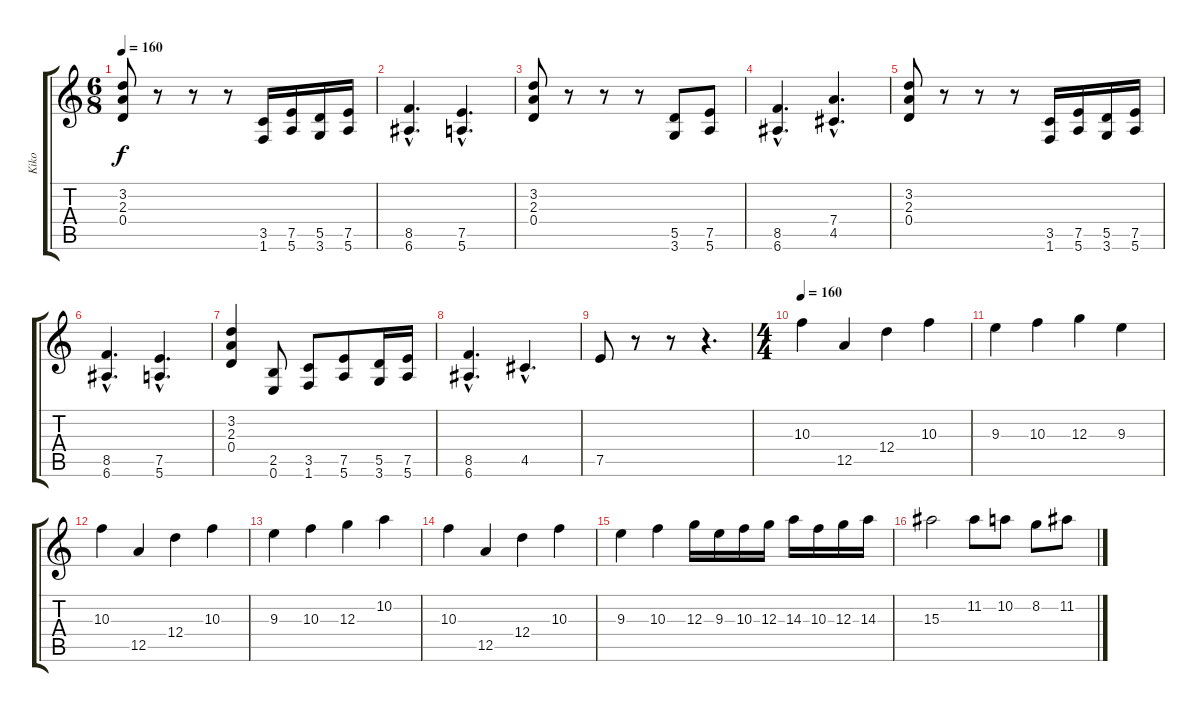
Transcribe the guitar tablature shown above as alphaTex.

\track ("Kiko" "Kiko") {instrument distortionguitar}
\staff {score tabs}
\tuning (E4 B3 G3 D3 A2 E2) {hide}
\ts (6 8)
\tempo 160
\tempo 100
\tempo 77
\tempo 160
\clef g2
\ks c
(3.2 2.3 0.4).8{dy f instrument distortionguitar} r.8 r.8 r.8 (3.5 1.6).16 (7.5 5.6).16 (5.5 3.6).16 (7.5 5.6).16 |
(8.5{hac} 6.6{hac}).4{d} (7.5{hac} 5.6{hac}).4{d} |
(3.2 2.3 0.4).8 r.8 r.8 r.8 (5.5 3.6).8 (7.5 5.6).8 |
(8.5{hac} 6.6{hac}).4{d} (7.4{hac} 4.5{hac}).4{d} |
(3.2 2.3 0.4).8 r.8 r.8 r.8 (3.5 1.6).16 (7.5 5.6).16 (5.5 3.6).16 (7.5 5.6).16 |
(8.5{hac} 6.6{hac}).4{d} (7.5{hac} 5.6{hac}).4{d} |
(3.2 2.3 0.4).4 (2.5 0.6).8 (3.5 1.6).8 (7.5 5.6).8 (5.5 3.6).16 (7.5 5.6).16 |
(8.5{hac} 6.6{hac}).4{d} 4.5{hac}.4{d} |
7.5.8 r.8 r.8 r.4{d} |
\ts (4 4)
\tempo 160
10.3.4 12.5.4 12.4.4 10.3.4 |
9.3.4 10.3.4 12.3.4 9.3.4 |
10.3.4 12.5.4 12.4.4 10.3.4 |
9.3.4 10.3.4 12.3.4 10.2.4 |
10.3.4 12.5.4 12.4.4 10.3.4 |
9.3.4 10.3.4 12.3.16 9.3.16 10.3.16 12.3.16 14.3.16 10.3.16 12.3.16 14.3.16 |
15.3.2 11.2.8 10.2.8 8.2.8 11.2.8
